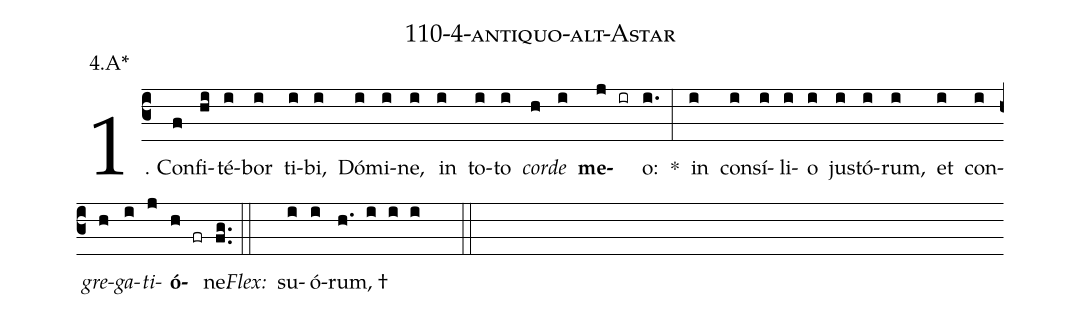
name: 110-4-antiquo-alt-Astar;
annotation: 4.A*;
%%
(c3)1. Con(f)fi(hi)té(i)bor(i) ti(i)bi,(i) Dó(i)mi(i)ne,(i) in(i) to(i)to(i) <i>cor</i>(h)<i>de</i>(i) <b>me</b>(j ir)o:(i.) *(:) in(i) con(i)sí(i)li(i)o(i) jus(i)tó(i)rum,(i) et(i) con(i)<i>gre</i>(h)<i>ga</i>(i)<i>ti</i>(j)<b>ó</b>(h fr)ne.(fg..) (::)
<i>Flex:</i>()  su(i)ó(i)rum, †(h. i i i  ::)
